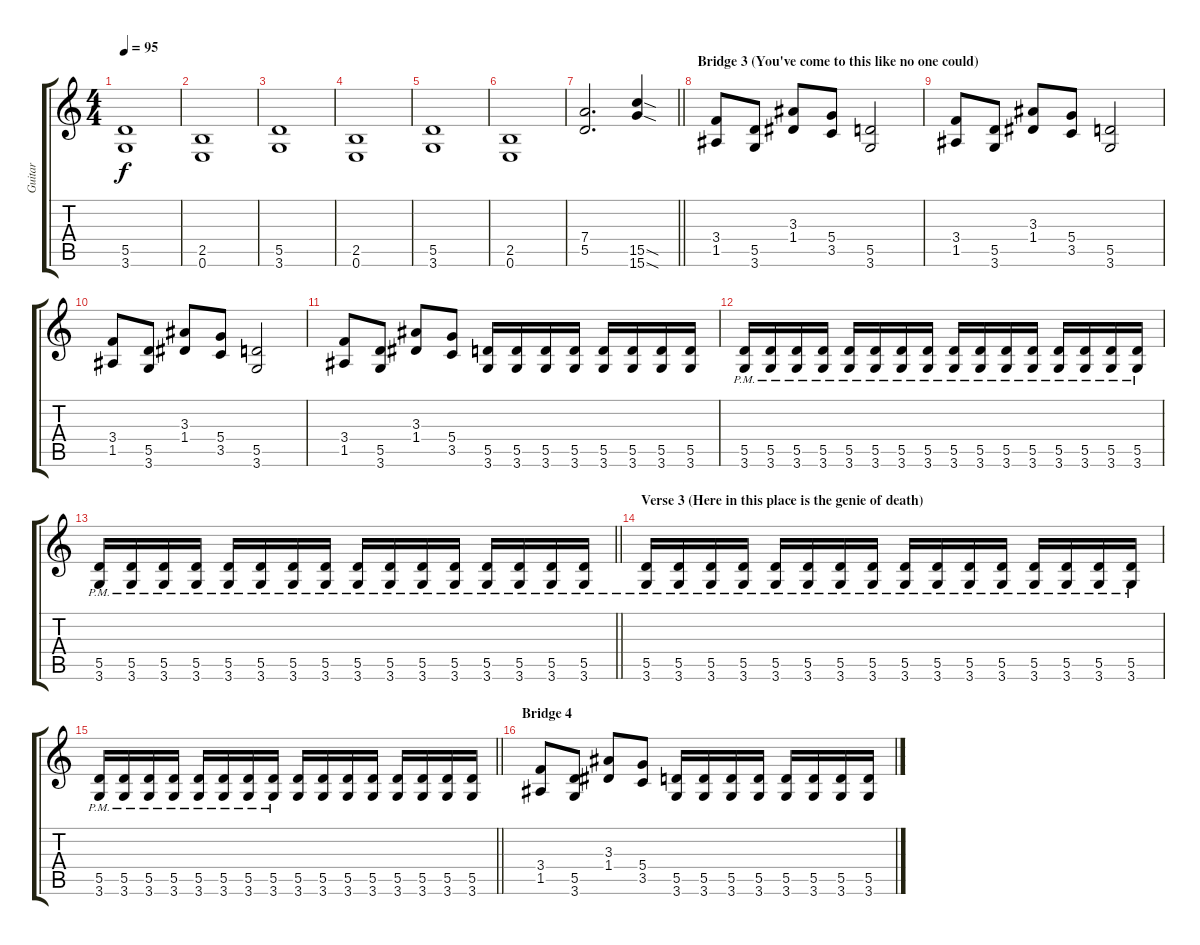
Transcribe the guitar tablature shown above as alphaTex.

\track ("Guitar" "Guitar") {instrument distortionguitar}
\staff {score tabs}
\tuning (E4 B3 G3 D3 A2 E2) {hide}
\ts (4 4)
\tempo 95
\clef g2
\ks c
(5.5 3.6).1{dy f} |
(2.5 0.6).1 |
(5.5 3.6).1 |
(2.5 0.6).1 |
(5.5 3.6).1 |
(2.5 0.6).1 |
\barLineRight lightlight
(7.4 5.5).2{d} (15.5{sod} 15.6{sod}).4 |
\section ("" "Bridge 3 (You've come to this like no one could)")
(3.4 1.5).8 (5.5 3.6).8 (3.3 1.4).8 (5.4 3.5).8 (5.5 3.6).2 |
(3.4 1.5).8 (5.5 3.6).8 (3.3 1.4).8 (5.4 3.5).8 (5.5 3.6).2 |
(3.4 1.5).8 (5.5 3.6).8 (3.3 1.4).8 (5.4 3.5).8 (5.5 3.6).2 |
(3.4 1.5).8 (5.5 3.6).8 (3.3 1.4).8 (5.4 3.5).8 (5.5 3.6).16 (5.5 3.6).16 (5.5 3.6).16 (5.5 3.6).16 (5.5 3.6).16 (5.5 3.6).16 (5.5 3.6).16 (5.5 3.6).16 |
(5.5{pm} 3.6{pm}).16 (5.5{pm} 3.6{pm}).16 (5.5{pm} 3.6{pm}).16 (5.5{pm} 3.6{pm}).16 (5.5{pm} 3.6{pm}).16 (5.5{pm} 3.6{pm}).16 (5.5{pm} 3.6{pm}).16 (5.5{pm} 3.6{pm}).16 (5.5{pm} 3.6{pm}).16 (5.5{pm} 3.6{pm}).16 (5.5{pm} 3.6{pm}).16 (5.5{pm} 3.6{pm}).16 (5.5{pm} 3.6{pm}).16 (5.5{pm} 3.6{pm}).16 (5.5{pm} 3.6{pm}).16 (5.5{pm} 3.6{pm}).16 |
\barLineRight lightlight
(5.5{pm} 3.6{pm}).16 (5.5{pm} 3.6{pm}).16 (5.5{pm} 3.6{pm}).16 (5.5{pm} 3.6{pm}).16 (5.5{pm} 3.6{pm}).16 (5.5{pm} 3.6{pm}).16 (5.5{pm} 3.6{pm}).16 (5.5{pm} 3.6{pm}).16 (5.5{pm} 3.6{pm}).16 (5.5{pm} 3.6{pm}).16 (5.5{pm} 3.6{pm}).16 (5.5{pm} 3.6{pm}).16 (5.5{pm} 3.6{pm}).16 (5.5{pm} 3.6{pm}).16 (5.5{pm} 3.6{pm}).16 (5.5{pm} 3.6{pm}).16 |
\section ("" "Verse 3 (Here in this place is the genie of death)")
(5.5{pm} 3.6{pm}).16 (5.5{pm} 3.6{pm}).16 (5.5{pm} 3.6{pm}).16 (5.5{pm} 3.6{pm}).16 (5.5{pm} 3.6{pm}).16 (5.5{pm} 3.6{pm}).16 (5.5{pm} 3.6{pm}).16 (5.5{pm} 3.6{pm}).16 (5.5{pm} 3.6{pm}).16 (5.5{pm} 3.6{pm}).16 (5.5{pm} 3.6{pm}).16 (5.5{pm} 3.6{pm}).16 (5.5{pm} 3.6{pm}).16 (5.5{pm} 3.6{pm}).16 (5.5{pm} 3.6{pm}).16 (5.5{pm} 3.6{pm}).16 |
\barLineRight lightlight
(5.5{pm} 3.6{pm}).16 (5.5{pm} 3.6{pm}).16 (5.5{pm} 3.6{pm}).16 (5.5{pm} 3.6{pm}).16 (5.5{pm} 3.6{pm}).16 (5.5{pm} 3.6{pm}).16 (5.5{pm} 3.6{pm}).16 (5.5{pm} 3.6{pm}).16 (5.5 3.6).16 (5.5 3.6).16 (5.5 3.6).16 (5.5 3.6).16 (5.5 3.6).16 (5.5 3.6).16 (5.5 3.6).16 (5.5 3.6).16 |
\section ("" "Bridge 4")
(3.4 1.5).8 (5.5 3.6).8 (3.3 1.4).8 (5.4 3.5).8 (5.5 3.6).16 (5.5 3.6).16 (5.5 3.6).16 (5.5 3.6).16 (5.5 3.6).16 (5.5 3.6).16 (5.5 3.6).16 (5.5 3.6).16
